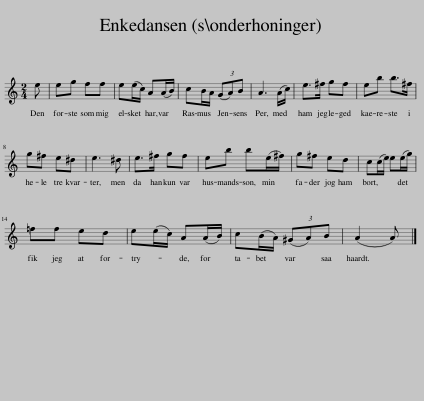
X:1
L:1/8
M:2/4
I:linebreak $
K:C
V:1 treble
V:1
 e | eg ff | e(e/c/) A(A/B/) | cB/A/ (3(GA)B | A3 (A/c/) | %5
 e>^f gf | eb b>^f |$ g^f e^d | e3 ^d | e>^f gf | %10
 eb b(e/^f/) | g^f ed | c(c/e/) e(e/g/) |$ =ff ed | e(e/c/) A(A/B/) | %15
 c(B/A/) (3(^GA)B | (A2 A) |] %17
